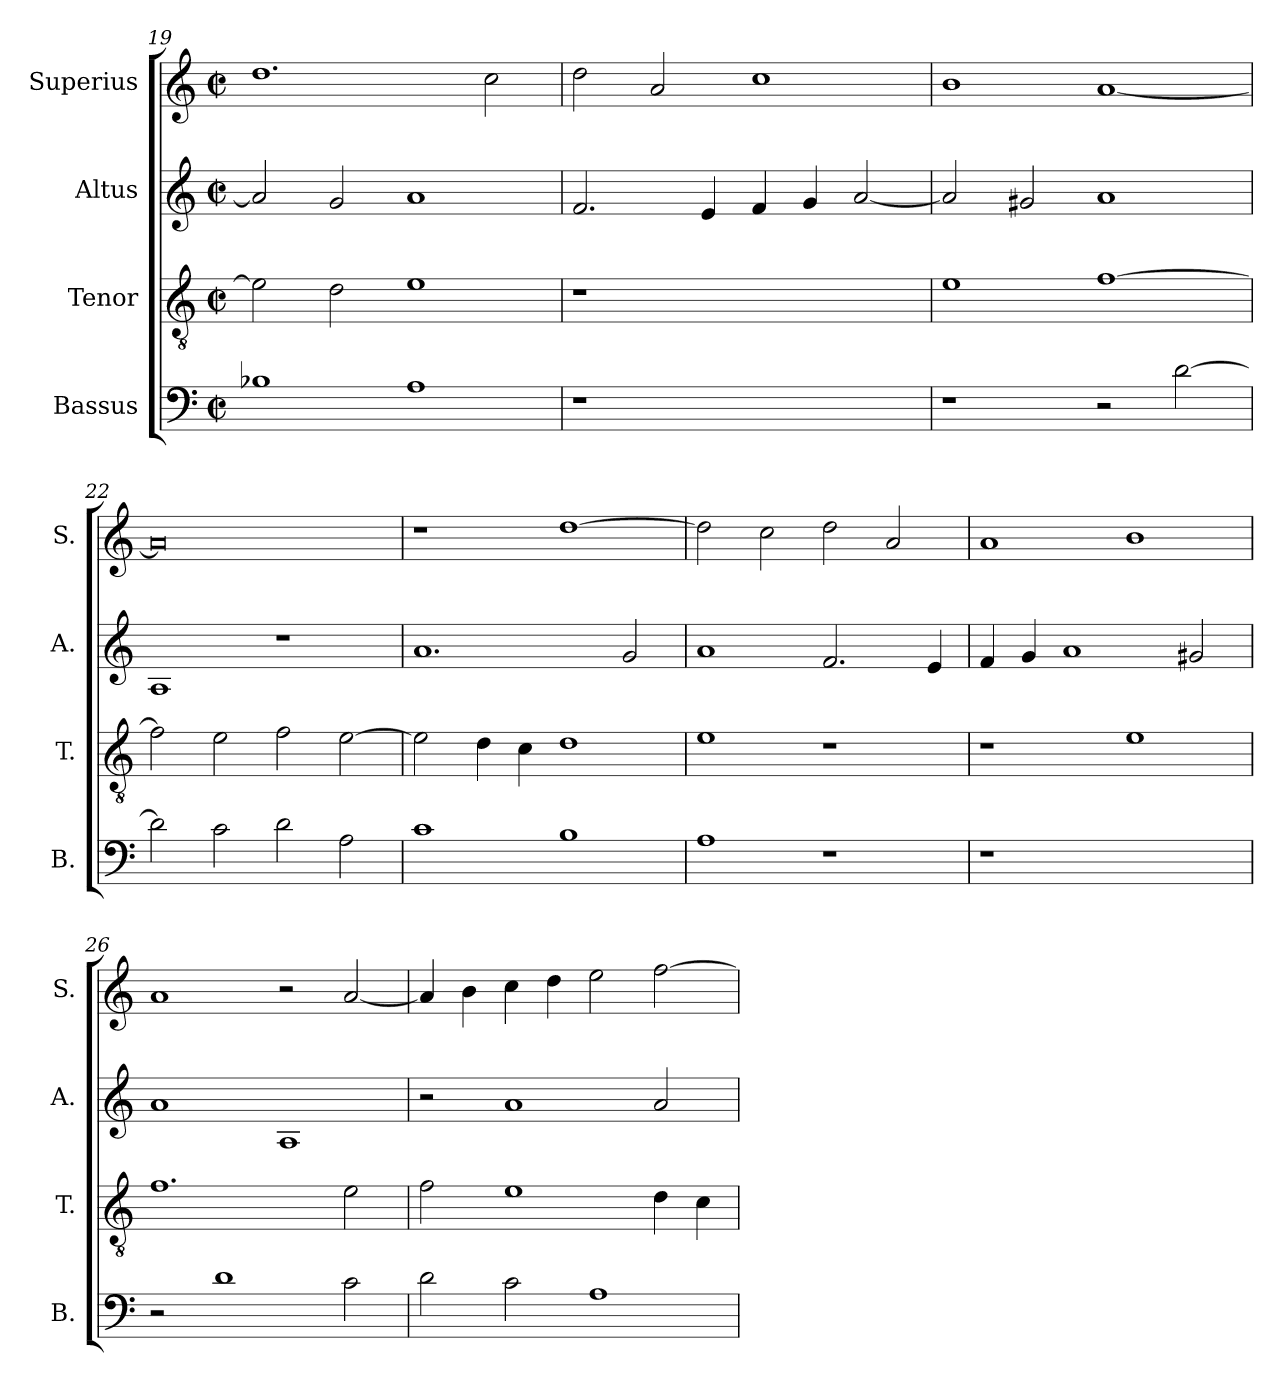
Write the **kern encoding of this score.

**kern	**kern	**kern	**kern
*part4	*part3	*part2	*part1
*staff4	*staff3	*staff2	*staff1
*I"Bassus	*I"Tenor	*I"Altus	*I"Superius
*I'B.	*I'T.	*I'A.	*I'S.
*clefF4	*clefGv2	*clefG2	*clefG2
*	*ITrd7c12	*	*
*k[]	*k[]	*k[]	*k[]
*C:	*C:	*C:	*C:
*M2/2	*M2/2	*M2/2	*M2/2
*met(c|)	*met(c|)	*met(c|)	*met(c|)
=19	=19	=19	=19
1B-Xi	2Ei\]	2ai/]	1.ddi
.	2Di\	2gi/	.
1Ai	1Ei	1ai	.
.	.	.	2cci\
=20	=20	=20	=20
!LO:N:vis=1	!LO:N:vis=1	!	!
1r	1r	2.fi/	2ddi\
.	.	.	2ai/
.	.	4ei/	.
1ryy	1ryy	4fi/	1cci
.	.	4gi/	.
.	.	[<2ai/	.
=21	=21	=21	=21
1r	1Ei	2ai/]	1bi
.	.	2g#Xi/	.
2r	[>1Fi	1ai	[<1ai
[>2di\	.	.	.
=22	=22	=22	=22
2di\]	2Fi\]	1Ai	0ai]
2ci\	2Ei\	.	.
2di\	2Fi\	1r	.
2Ai\	[>2Ei\	.	.
!!LO:PB:g=z
=23	=23	=23	=23
1ci	2Ei\]	1.ai	1r
.	4Di\	.	.
.	4Ci\	.	.
1Bi	1Di	.	[>1ddi
.	.	2gi/	.
=24	=24	=24	=24
1Ai	1Ei	1ai	2ddi\]
.	.	.	2cci\
1r	1r	2.fi/	2ddi\
.	.	.	2ai/
.	.	4ei/	.
=25	=25	=25	=25
!LO:N:vis=1	!	!	!
1r	1r	4fi/	1ai
.	.	4gi/	.
.	.	1ai	.
1ryy	1Ei	.	1bi
.	.	2g#Xi/	.
=26	=26	=26	=26
2r	1.Fi	1ai	1ai
1di	.	.	.
.	.	1Ai	2r
2ci\	2Ei\	.	[<2ai/
=27	=27	=27	=27
2di\	2Fi\	2r	4ai/]
.	.	.	4bi\
2ci\	1Ei	1ai	4cci\
.	.	.	4ddi\
1Ai	.	.	2eei\
.	4Di\	2ai/	[>2ffi\
.	4Ci\	.	.
=	=	=	=
*-	*-	*-	*-
